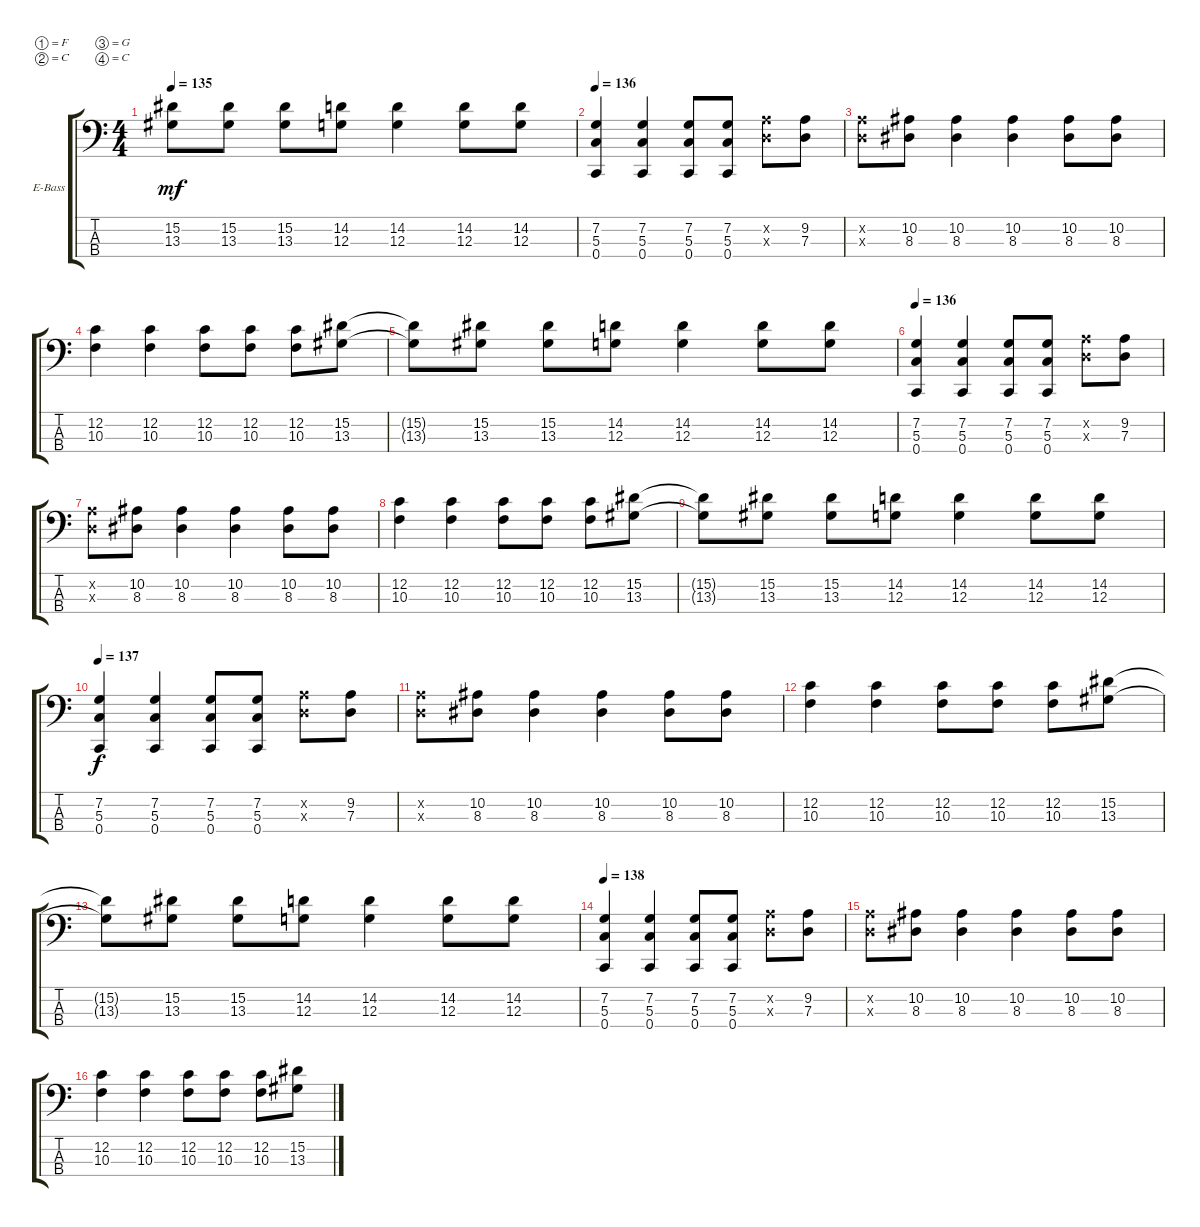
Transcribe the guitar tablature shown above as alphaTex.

\defaultSystemsLayout 4
\bracketExtendMode groupsimilarinstruments
\firstSystemTrackNameOrientation horizontal
\otherSystemsTrackNameOrientation horizontal
\track ("Electric Bass" "E-Bass") {instrument electricbassfinger}
\staff {score tabs}
\tuning (F2 C2 G1 C1)
\ts (4 4)
\tempo 135
\clef f4
\ks c
(15.2{t} 13.3{t}).8{dy mf} (13.3 15.2).8 (15.2 13.3).8 (12.3 14.2).8 (14.2 12.3).4 (12.3 14.2).8 (14.2 12.3).8 |
\tempo 136
(0.4 5.3 7.2).4 (0.4 5.3 7.2).4 (5.3 7.2 0.4).8 (0.4 5.3 7.2).8 (7.3{x} 9.2{x}).8 (7.3 9.2).8 |
(7.3{x} 9.2{x}).8 (8.3 10.2).8 (10.2 8.3).4 (8.3 10.2).4 (8.3 10.2).8 (10.2 8.3).8 |
(10.3 12.2).4 (12.2 10.3).4 (12.2 10.3).8 (10.3 12.2).8 (12.2 10.3).8 (13.3 15.2).8 |
(15.2{t} 13.3{t}).8 (13.3 15.2).8 (15.2 13.3).8 (12.3 14.2).8 (14.2 12.3).4 (12.3 14.2).8 (14.2 12.3).8 |
\tempo 136
(0.4 5.3 7.2).4 (0.4 5.3 7.2).4 (5.3 7.2 0.4).8 (0.4 5.3 7.2).8 (7.3{x} 9.2{x}).8 (7.3 9.2).8 |
(7.3{x} 9.2{x}).8 (8.3 10.2).8 (10.2 8.3).4 (8.3 10.2).4 (8.3 10.2).8 (10.2 8.3).8 |
(10.3 12.2).4 (12.2 10.3).4 (12.2 10.3).8 (10.3 12.2).8 (12.2 10.3).8 (13.3 15.2).8 |
(15.2{t} 13.3{t}).8 (13.3 15.2).8 (15.2 13.3).8 (12.3 14.2).8 (14.2 12.3).4 (12.3 14.2).8 (14.2 12.3).8 |
\tempo 137
(0.4 5.3 7.2).4{dy f} (0.4 5.3 7.2).4 (5.3 7.2 0.4).8 (0.4 5.3 7.2).8 (7.3{x} 9.2{x}).8 (7.3 9.2).8 |
(7.3{x} 9.2{x}).8 (8.3 10.2).8 (10.2 8.3).4 (8.3 10.2).4 (8.3 10.2).8 (10.2 8.3).8 |
(10.3 12.2).4 (12.2 10.3).4 (12.2 10.3).8 (10.3 12.2).8 (12.2 10.3).8 (13.3 15.2).8 |
(15.2{t} 13.3{t}).8 (13.3 15.2).8 (15.2 13.3).8 (12.3 14.2).8 (14.2 12.3).4 (12.3 14.2).8 (14.2 12.3).8 |
\tempo 138
(0.4 5.3 7.2).4 (0.4 5.3 7.2).4 (5.3 7.2 0.4).8 (0.4 5.3 7.2).8 (7.3{x} 9.2{x}).8 (7.3 9.2).8 |
(7.3{x} 9.2{x}).8 (8.3 10.2).8 (10.2 8.3).4 (8.3 10.2).4 (8.3 10.2).8 (10.2 8.3).8 |
(10.3 12.2).4 (12.2 10.3).4 (12.2 10.3).8 (10.3 12.2).8 (12.2 10.3).8 (13.3 15.2).8
